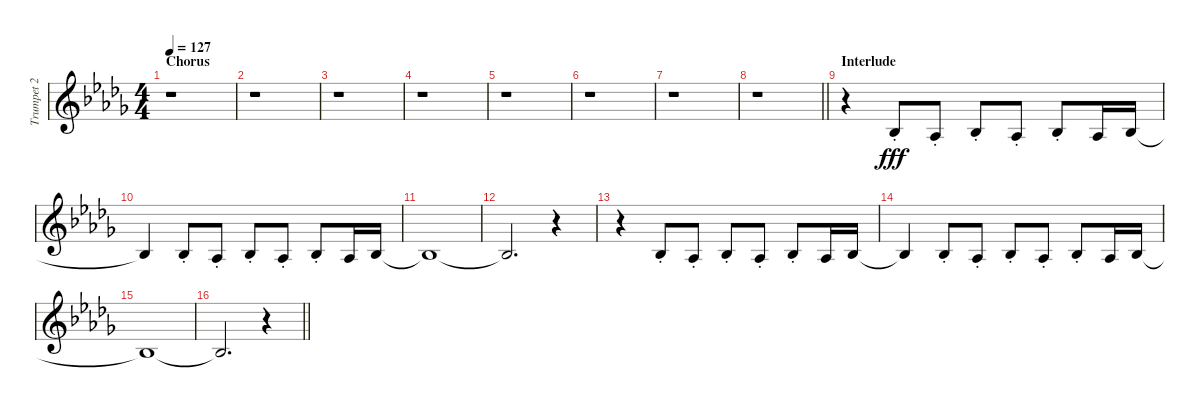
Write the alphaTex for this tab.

\track ("Trumpet 2" "Trumpet 2") {instrument trumpet}
\staff {score}
\tuning (E4 B3 G3 D3 A2 E2) {hide}
\ts (4 4)
\section ("" "Chorus")
\tempo 127
\clef g2
\ks bbminor
r.1{dy fff} |
r.1 |
r.1 |
r.1 |
r.1 |
r.1 |
r.1 |
\barLineRight lightlight
r.1 |
\section ("" "Interlude")
r.4 8.4{st}.8 6.4{st}.8 8.4{st}.8 6.4{st}.8 8.4{st}.8 6.4.16 8.4.16 |
8.4{t}.4 8.4{st}.8 6.4{st}.8 8.4{st}.8 6.4{st}.8 8.4{st}.8 6.4.16 8.4.16 |
8.4{t}.1 |
8.4{t}.2{d} r.4 |
r.4 8.4{st}.8 6.4{st}.8 8.4{st}.8 6.4{st}.8 8.4{st}.8 6.4.16 8.4.16 |
8.4{t}.4 8.4{st}.8 6.4{st}.8 8.4{st}.8 6.4{st}.8 8.4{st}.8 6.4.16 8.4.16 |
8.4{t}.1 |
\barLineRight lightlight
8.4{t}.2{d} r.4
